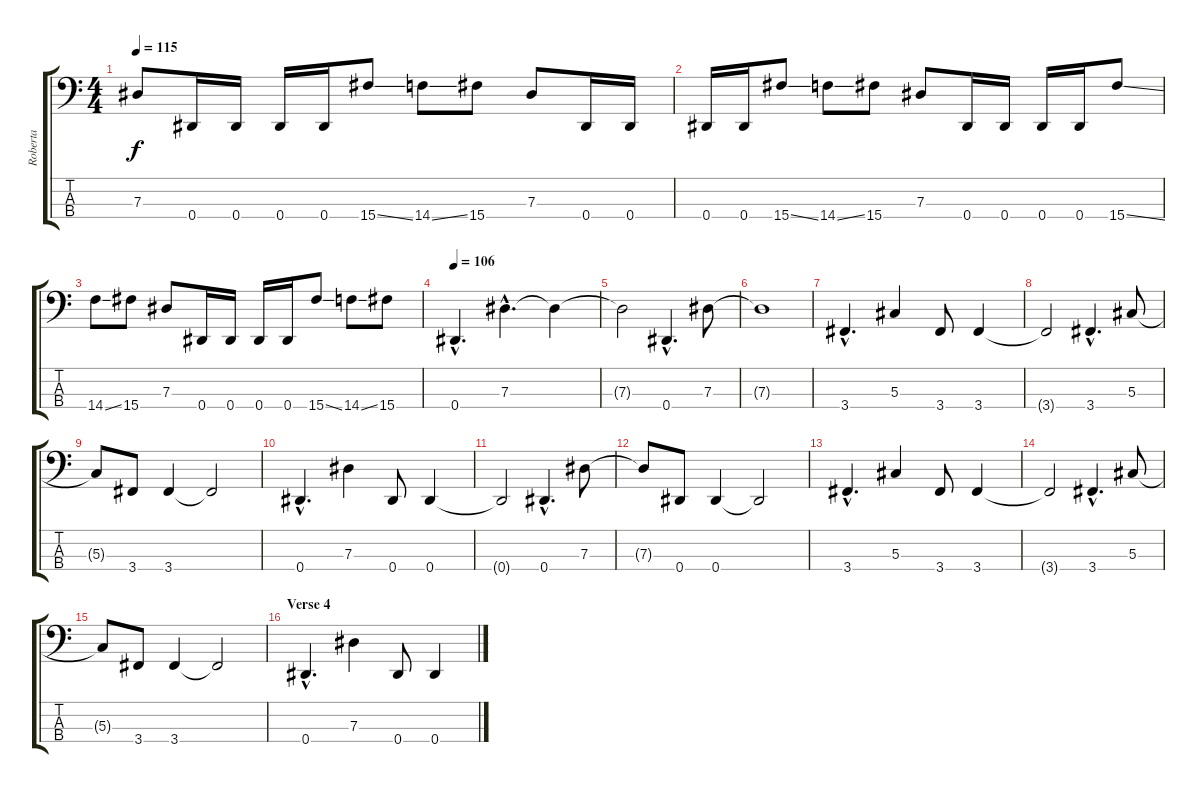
\track ("Roberta" "Roberta") {instrument electricbassfinger}
\staff {score tabs}
\tuning (Gb2 Db2 Ab1 Eb1) {hide}
\ts (4 4)
\tempo 115
\clef f4
\ks c
7.3.8{dy f} 0.4.16 0.4.16 0.4.16 0.4.16 15.4{ss}.8 14.4{ss}.8 15.4.8 7.3.8 0.4.16 0.4.16 |
0.4.16 0.4.16 15.4{ss}.8 14.4{ss}.8 15.4.8 7.3.8 0.4.16 0.4.16 0.4.16 0.4.16 15.4{ss}.8 |
14.4{ss}.8 15.4.8 7.3.8 0.4.16 0.4.16 0.4.16 0.4.16 15.4{ss}.8 14.4{ss}.8 15.4.8 |
\tempo 106
0.4{hac}.4{d} 7.3{hac}.4{d} 7.3{t}.4 |
7.3{t}.2 0.4{hac}.4{d} 7.3.8 |
7.3{t}.1 |
3.4{hac}.4{d} 5.3.4 3.4.8 3.4.4 |
3.4{t}.2 3.4{hac}.4{d} 5.3.8 |
5.3{t}.8 3.4.8 3.4.4 3.4{t}.2 |
0.4{hac}.4{d} 7.3.4 0.4.8 0.4.4 |
0.4{t}.2 0.4{hac}.4{d} 7.3.8 |
7.3{t}.8 0.4.8 0.4.4 0.4{t}.2 |
3.4{hac}.4{d} 5.3.4 3.4.8 3.4.4 |
3.4{t}.2 3.4{hac}.4{d} 5.3.8 |
5.3{t}.8 3.4.8 3.4.4 3.4{t}.2 |
\section ("" "Verse 4")
0.4{hac}.4{d} 7.3.4 0.4.8 0.4{ss}.4
